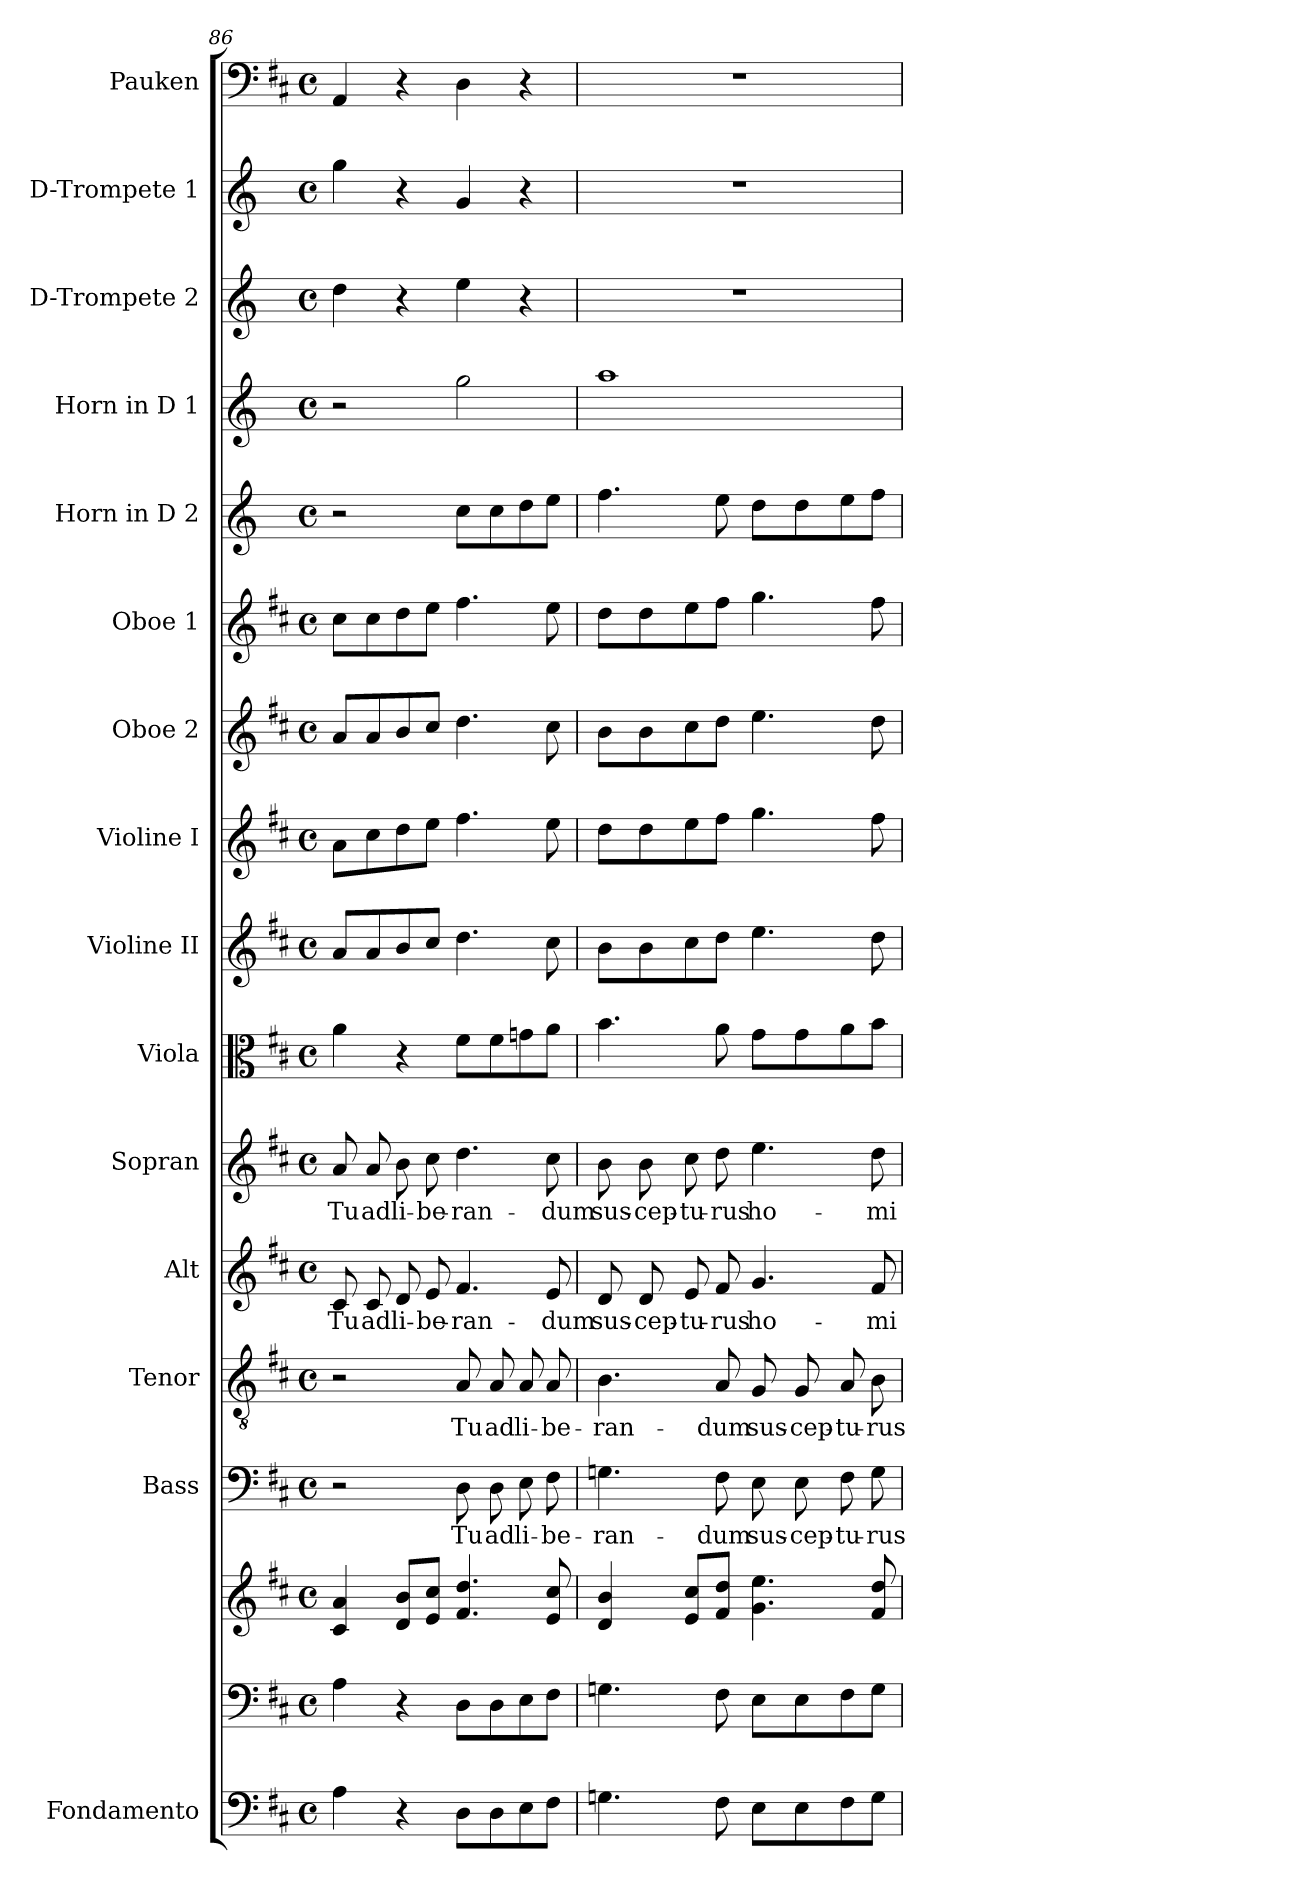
**kern	**kern	**kern	**kern	**text	**kern	**text	**kern	**text	**kern	**text	**kern	**kern	**kern	**kern	**kern	**kern	**kern	**kern	**kern	**kern
*part16	*part15	*part15	*part14	*part14	*part13	*part13	*part12	*part12	*part11	*part11	*part10	*part9	*part8	*part7	*part6	*part5	*part4	*part3	*part2	*part1
*staff17	*staff16	*staff15	*staff14	*staff14	*staff13	*staff13	*staff12	*staff12	*staff11	*staff11	*staff10	*staff9	*staff8	*staff7	*staff6	*staff5	*staff4	*staff3	*staff2	*staff1
*I"Fondamento	*	*	*I"Bass	*	*I"Tenor	*	*I"Alt	*	*I"Sopran	*	*I"Viola	*I"Violine II	*I"Violine I	*I"Oboe 2	*I"Oboe 1	*I"Horn in D 2	*I"Horn in D 1	*I"D-Trompete 2	*I"D-Trompete 1	*I"Pauken
*I'F.	*	*	*I'B.	*	*I'T.	*	*I'A.	*	*I'S.	*	*I'Vla.	*I'Vl. II	*I'Vl. I	*I'Ob. 2	*I'Ob. 1	*	*	*I'D Trp. 2	*I'D Trp. 1	*I'Pk.
*clefF4	*clefF4	*clefG2	*clefF4	*	*clefGv2	*	*clefG2	*	*clefG2	*	*clefC3	*clefG2	*clefG2	*clefG2	*clefG2	*clefG2	*clefG2	*clefG2	*clefG2	*clefF4
*ITrd7c12	*	*	*	*	*	*	*	*	*	*	*	*	*	*	*	*ITrd6c10	*ITrd6c10	*ITrd-1c-2	*ITrd-1c-2	*
*k[f#c#]	*k[f#c#]	*k[f#c#]	*k[f#c#]	*	*k[f#c#]	*	*k[f#c#]	*	*k[f#c#]	*	*k[f#c#]	*k[f#c#]	*k[f#c#]	*k[f#c#]	*k[f#c#]	*k[f#c#]	*k[f#c#]	*k[f#c#]	*k[f#c#]	*k[f#c#]
*D:	*D:	*D:	*D:	*	*D:	*	*D:	*	*D:	*	*D:	*D:	*D:	*D:	*D:	*D:	*D:	*D:	*D:	*D:
*M4/4	*M4/4	*M4/4	*M4/4	*	*M4/4	*	*M4/4	*	*M4/4	*	*M4/4	*M4/4	*M4/4	*M4/4	*M4/4	*M4/4	*M4/4	*M4/4	*M4/4	*M4/4
*met(c)	*met(c)	*met(c)	*met(c)	*	*met(c)	*	*met(c)	*	*met(c)	*	*met(c)	*met(c)	*met(c)	*met(c)	*met(c)	*met(c)	*met(c)	*met(c)	*met(c)	*met(c)
=86	=86	=86	=86	=86	=86	=86	=86	=86	=86	=86	=86	=86	=86	=86	=86	=86	=86	=86	=86	=86
!	!	!	!	!	!	!	!	!LO:LY:b	!	!LO:LY:b	!	!	!	!	!	!	!	!	!	!
4AA\	4A\	4c#/ 4a/	2r	.	2r	.	8c#/	Tu	8a/	Tu	4a\	8a/L	8a\L	8a/L	8cc#\L	2r	2r	4ee\	4aa\	4AA/
!	!	!	!	!	!	!	!	!LO:LY:b	!	!LO:LY:b	!	!	!	!	!	!	!	!	!	!
.	.	.	.	.	.	.	8c#/	ad	8a/	ad	.	8a/	8cc#\	8a/	8cc#\	.	.	.	.	.
!	!	!	!	!	!	!	!	!LO:LY:b	!	!LO:LY:b	!	!	!	!	!	!	!	!	!	!
4r	4r	8d/ 8b/L	.	.	.	.	8d/	li-	8b\	li-	4r	8b/	8dd\	8b/	8dd\	.	.	4r	4r	4r
!	!	!	!	!	!	!	!	!LO:LY:b	!	!LO:LY:b	!	!	!	!	!	!	!	!	!	!
.	.	8e/ 8cc#/J	.	.	.	.	8e/	-be-	8cc#\	-be-	.	8cc#/J	8ee\J	8cc#/J	8ee\J	.	.	.	.	.
!	!	!	!	!LO:LY:b	!	!LO:LY:b	!	!LO:LY:b	!	!LO:LY:b	!	!	!	!	!	!	!	!	!	!
8DD\L	8D\L	4.f#/ 4.dd/	8D\	Tu	8A/	Tu	4.f#/	-ran-	4.dd\	-ran-	8f#\L	4.dd\	4.ff#\	4.dd\	4.ff#\	8d\L	2a\	4ff#\	4a/	4D\
!	!	!	!	!LO:LY:b	!	!LO:LY:b	!	!	!	!	!	!	!	!	!	!	!	!	!	!
8DD\	8D\	.	8D\	ad	8A/	ad	.	.	.	.	8f#\	.	.	.	.	8d\	.	.	.	.
!	!	!	!	!LO:LY:b	!	!LO:LY:b	!	!	!	!	!	!	!	!	!	!	!	!	!	!
8EE\	8E\	.	8E\	li-	8A/	li-	.	.	.	.	8gn\	.	.	.	.	8e\	.	4r	4r	4r
!	!	!	!	!LO:LY:b	!	!LO:LY:b	!	!LO:LY:b	!	!LO:LY:b	!	!	!	!	!	!	!	!	!	!
8FF#\J	8F#\J	8e/ 8cc#/	8F#\	-be-	8A/	-be-	8e/	-dum	8cc#\	-dum	8a\J	8cc#\	8ee\	8cc#\	8ee\	8f#\J	.	.	.	.
!!LO:PB:g=z
=87	=87	=87	=87	=87	=87	=87	=87	=87	=87	=87	=87	=87	=87	=87	=87	=87	=87	=87	=87	=87
!	!	!	!	!LO:LY:b	!	!LO:LY:b	!	!LO:LY:b	!	!LO:LY:b	!	!	!	!	!	!	!	!	!	!
4.GGn\	4.Gn\	4d/ 4b/	4.Gn\	-ran-	4.B\	-ran-	8d/	sus-	8b\	sus-	4.b\	8b\L	8dd\L	8b\L	8dd\L	4.g\	1b	1r	1r	1r
!	!	!	!	!	!	!	!	!LO:LY:b	!	!LO:LY:b	!	!	!	!	!	!	!	!	!	!
.	.	.	.	.	.	.	8d/	-cep-	8b\	-cep-	.	8b\	8dd\	8b\	8dd\	.	.	.	.	.
!	!	!	!	!	!	!	!	!LO:LY:b	!	!LO:LY:b	!	!	!	!	!	!	!	!	!	!
.	.	8e/ 8cc#/L	.	.	.	.	8e/	-tu-	8cc#\	-tu-	.	8cc#\	8ee\	8cc#\	8ee\	.	.	.	.	.
!	!	!	!	!LO:LY:b	!	!LO:LY:b	!	!LO:LY:b	!	!LO:LY:b	!	!	!	!	!	!	!	!	!	!
8FF#\	8F#\	8f#/ 8dd/J	8F#\	-dum	8A/	-dum	8f#/	-rus	8dd\	-rus	8a\	8dd\J	8ff#\J	8dd\J	8ff#\J	8f#\	.	.	.	.
!	!	!	!	!LO:LY:b	!	!LO:LY:b	!	!LO:LY:b	!	!LO:LY:b	!	!	!	!	!	!	!	!	!	!
8EE\L	8E\L	4.g\ 4.ee\	8E\	sus-	8G/	sus-	4.g/	ho-	4.ee\	ho-	8g\L	4.ee\	4.gg\	4.ee\	4.gg\	8e\L	.	.	.	.
!	!	!	!	!LO:LY:b	!	!LO:LY:b	!	!	!	!	!	!	!	!	!	!	!	!	!	!
8EE\	8E\	.	8E\	-cep-	8G/	-cep-	.	.	.	.	8g\	.	.	.	.	8e\	.	.	.	.
!	!	!	!	!LO:LY:b	!	!LO:LY:b	!	!	!	!	!	!	!	!	!	!	!	!	!	!
8FF#\	8F#\	.	8F#\	-tu-	8A/	-tu-	.	.	.	.	8a\	.	.	.	.	8f#\	.	.	.	.
!	!	!	!	!LO:LY:b	!	!LO:LY:b	!	!LO:LY:b	!	!LO:LY:b	!	!	!	!	!	!	!	!	!	!
8GG\J	8G\J	8f#/ 8dd/	8G\	-rus	8B\	-rus	8f#/	-mi-	8dd\	-mi-	8b\J	8dd\	8ff#\	8dd\	8ff#\	8g\J	.	.	.	.
=	=	=	=	=	=	=	=	=	=	=	=	=	=	=	=	=	=	=	=	=
*-	*-	*-	*-	*-	*-	*-	*-	*-	*-	*-	*-	*-	*-	*-	*-	*-	*-	*-	*-	*-
